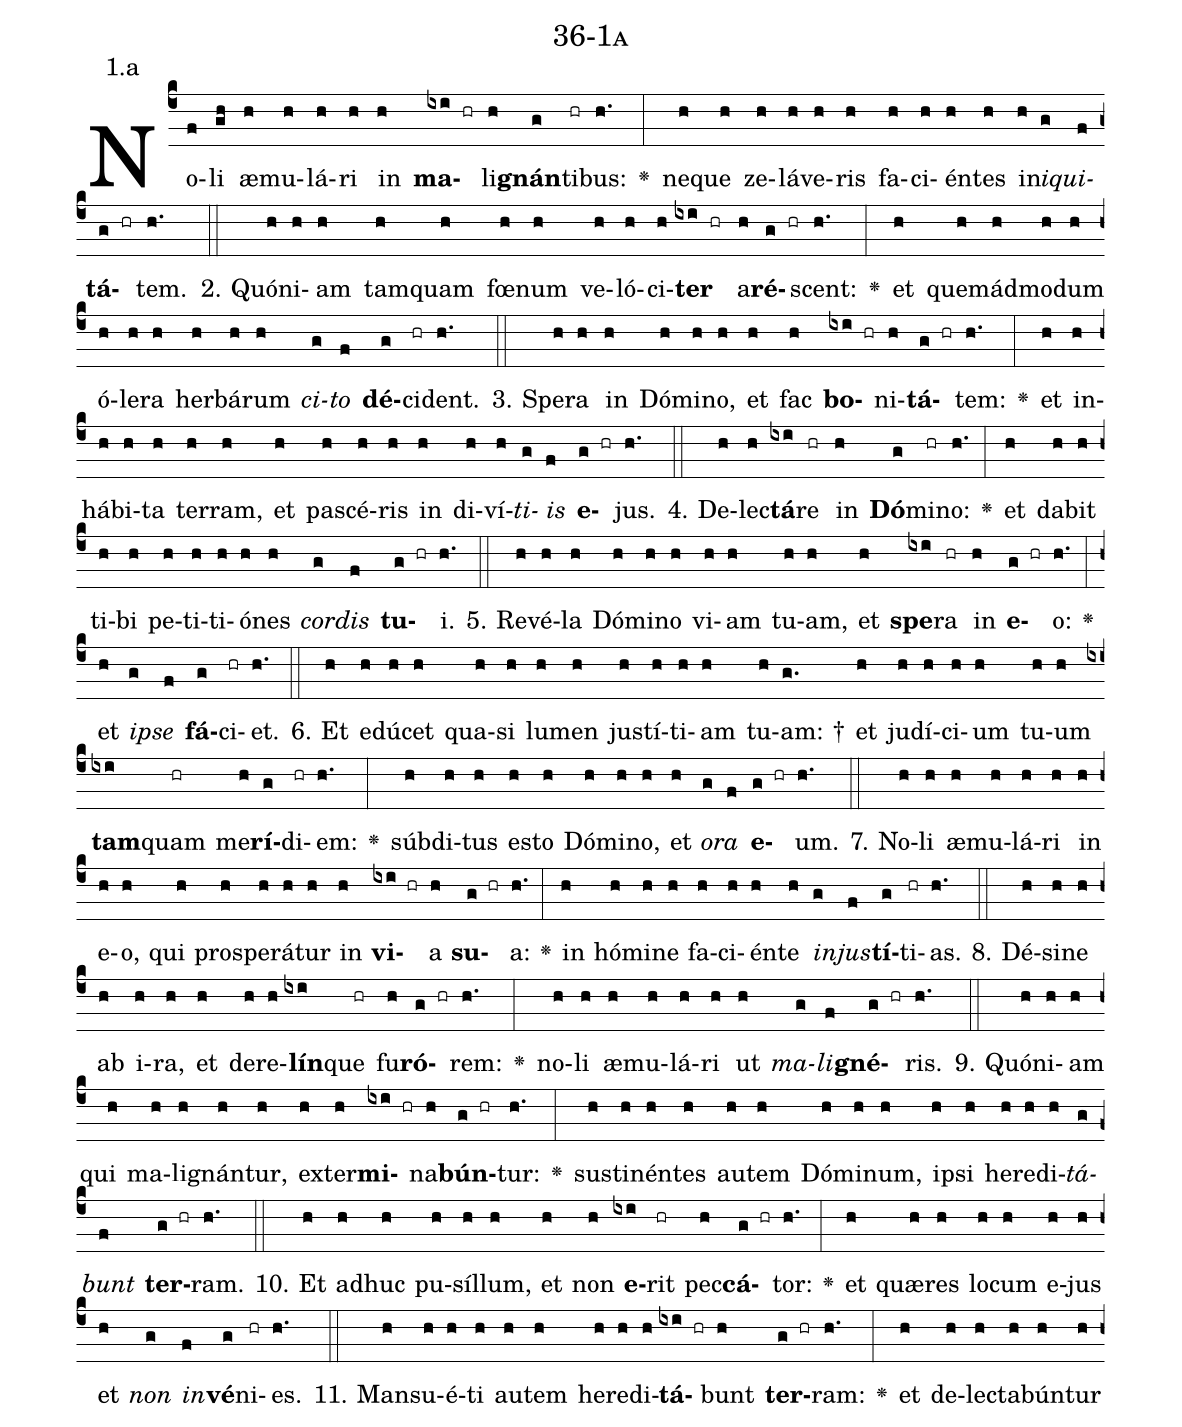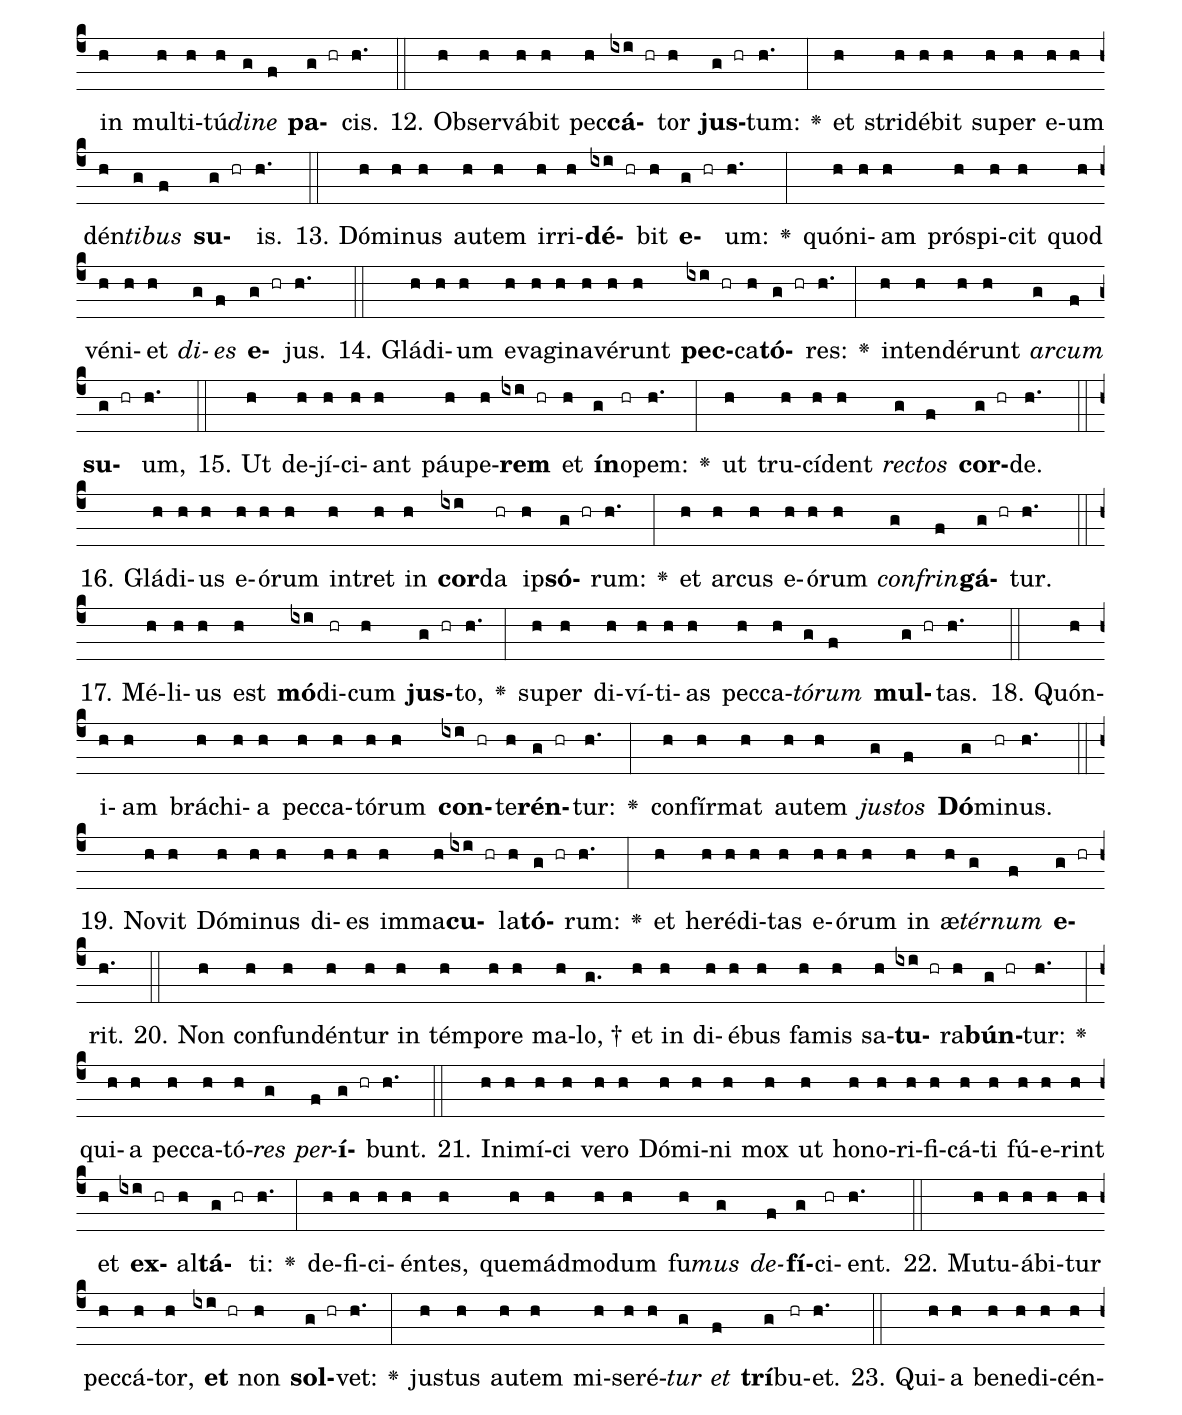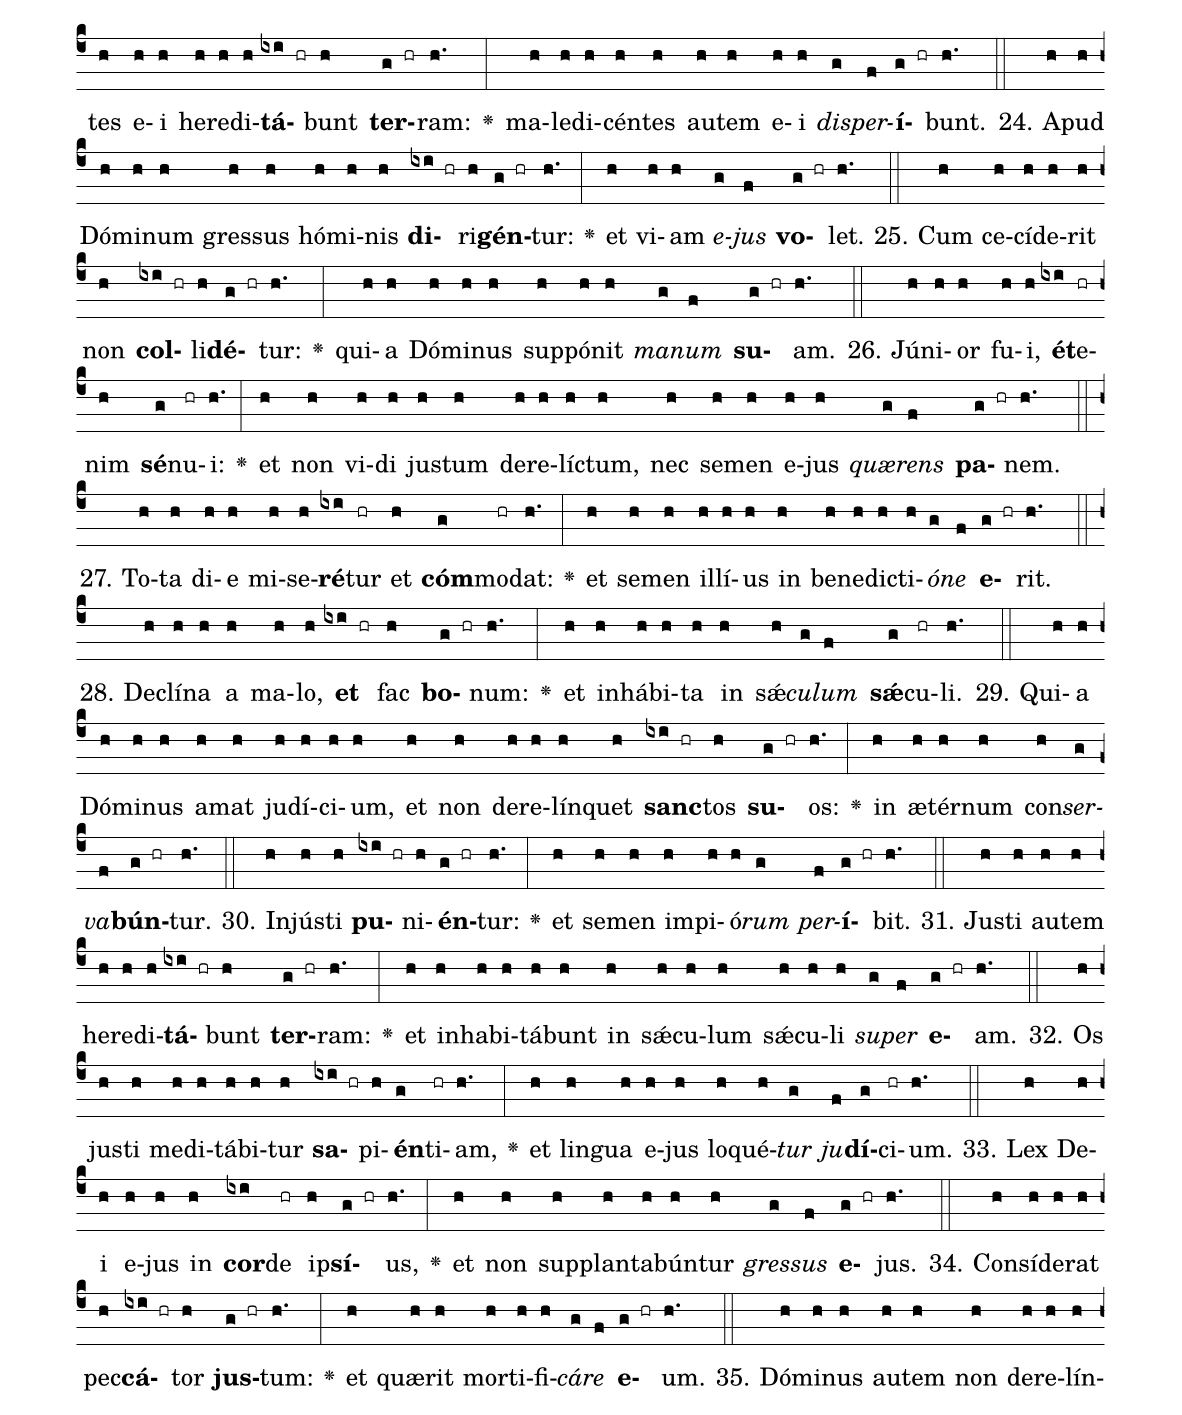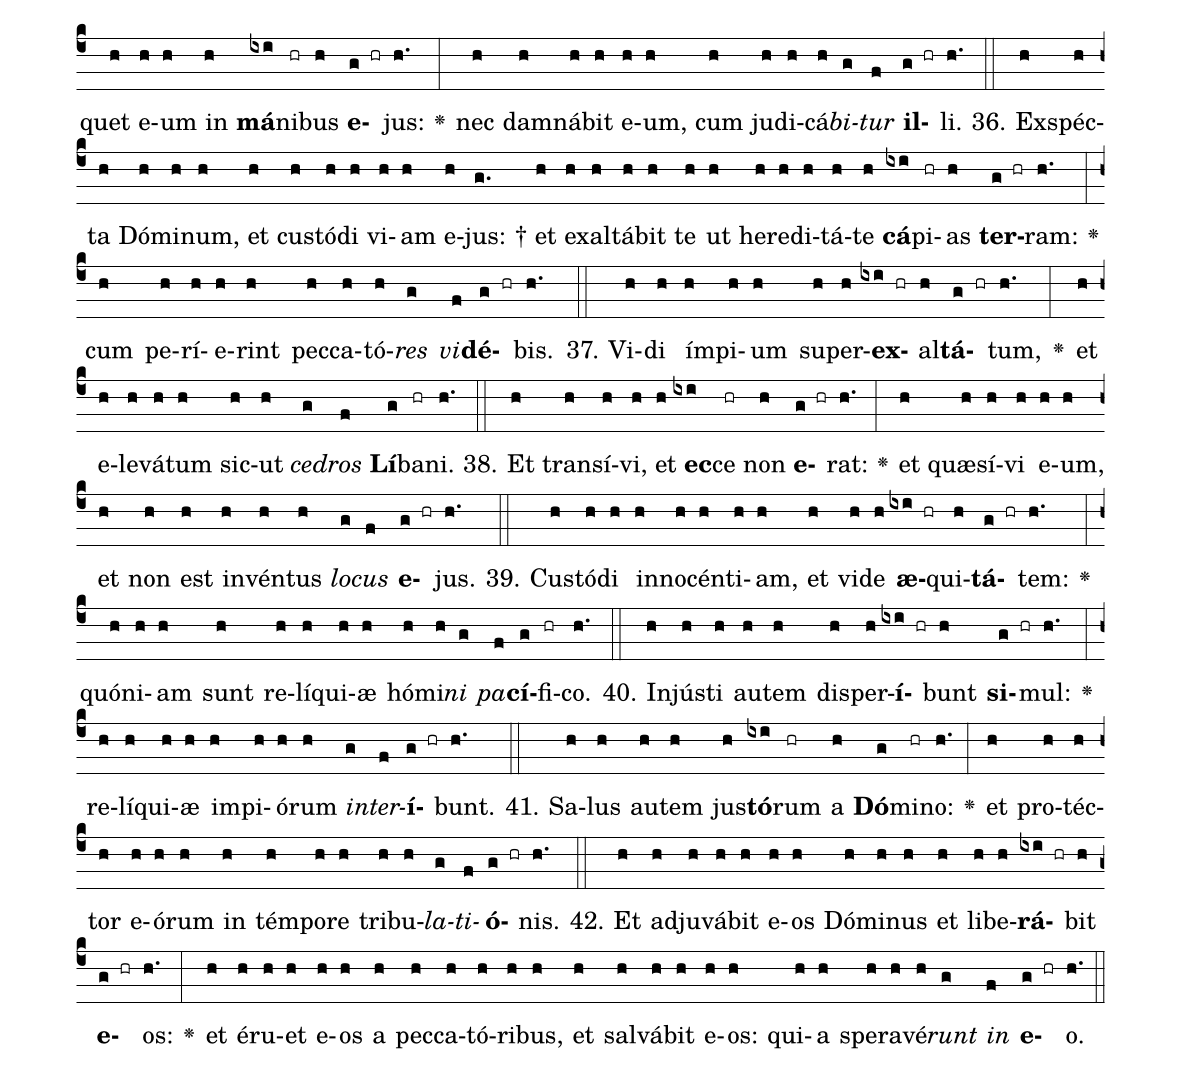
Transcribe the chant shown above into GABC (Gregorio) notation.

name: 36-1a;
annotation: 1.a;
%%
(c4)No(f)li(gh) æ(h)mu(h)lá(h)ri(h) in(h) <b>ma</b>(ixi hr)li(h)<b>gnán</b>(g)ti(hr)bus:(h.) <v>\greheightstar</v>(:) ne(h)que(h) ze(h)lá(h)ve(h)ris(h) fa(h)ci(h)én(h)tes(h) in(h)<i>i</i>(g)<i>qui</i>(f)<b>tá</b>(g hr)tem.(h.) (::)
2. Quón(h)i(h)am(h) tam(h)quam(h) fœ(h)num(h) ve(h)ló(h)ci(h)<b>ter</b>(ixi hr) a(h)<b>ré</b>(g hr)scent:(h.) <v>\greheightstar</v>(:) et(h) quem(h)ád(h)mo(h)dum(h) ó(h)le(h)ra(h) her(h)bá(h)rum(h) <i>ci</i>(g)<i>to</i>(f) <b>dé</b>(g)ci(hr)dent.(h.) (::)
3. Spe(h)ra(h) in(h) Dó(h)mi(h)no,(h) et(h) fac(h) <b>bo</b>(ixi hr)ni(h)<b>tá</b>(g hr)tem:(h.) <v>\greheightstar</v>(:) et(h) in(h)há(h)bi(h)ta(h) ter(h)ram,(h) et(h) pa(h)scé(h)ris(h) in(h) di(h)ví(h)<i>ti</i>(g)<i>is</i>(f) <b>e</b>(g hr)jus.(h.) (::)
4. De(h)lec(h)<b>tá</b>(ixi)re(hr) in(h) <b>Dó</b>(g)mi(hr)no:(h.) <v>\greheightstar</v>(:) et(h) da(h)bit(h) ti(h)bi(h) pe(h)ti(h)ti(h)ó(h)nes(h) <i>cor</i>(g)<i>dis</i>(f) <b>tu</b>(g hr)i.(h.) (::)
5. Re(h)vé(h)la(h) Dó(h)mi(h)no(h) vi(h)am(h) tu(h)am,(h) et(h) <b>spe</b>(ixi)ra(hr) in(h) <b>e</b>(g hr)o:(h.) <v>\greheightstar</v>(:) et(h) <i>ip</i>(g)<i>se</i>(f) <b>fá</b>(g)ci(hr)et.(h.) (::)
6. Et(h) e(h)dú(h)cet(h) qua(h)si(h) lu(h)men(h) jus(h)tí(h)ti(h)am(h) tu(h)am: †(g.) et(h) ju(h)dí(h)ci(h)um(h) tu(h)um(h) <b>tam</b>(ixi)quam(hr) me(h)<b>rí</b>(g)di(hr)em:(h.) <v>\greheightstar</v>(:) súb(h)di(h)tus(h) es(h)to(h) Dó(h)mi(h)no,(h) et(h) <i>o</i>(g)<i>ra</i>(f) <b>e</b>(g hr)um.(h.) (::)
7. No(h)li(h) æ(h)mu(h)lá(h)ri(h) in(h) e(h)o,(h) qui(h) pro(h)spe(h)rá(h)tur(h) in(h) <b>vi</b>(ixi hr)a(h) <b>su</b>(g hr)a:(h.) <v>\greheightstar</v>(:) in(h) hó(h)mi(h)ne(h) fa(h)ci(h)én(h)te(h) <i>in</i>(g)<i>jus</i>(f)<b>tí</b>(g)ti(hr)as.(h.) (::)
8. Dé(h)si(h)ne(h) ab(h) i(h)ra,(h) et(h) de(h)re(h)<b>lín</b>(ixi)que(hr) fu(h)<b>ró</b>(g hr)rem:(h.) <v>\greheightstar</v>(:) no(h)li(h) æ(h)mu(h)lá(h)ri(h) ut(h) <i>ma</i>(g)<i>li</i>(f)<b>gné</b>(g hr)ris.(h.) (::)
9. Quón(h)i(h)am(h) qui(h) ma(h)li(h)gnán(h)tur,(h) ex(h)ter(h)<b>mi</b>(ixi hr)na(h)<b>bún</b>(g hr)tur:(h.) <v>\greheightstar</v>(:) sus(h)ti(h)nén(h)tes(h) au(h)tem(h) Dó(h)mi(h)num,(h) ip(h)si(h) he(h)re(h)di(h)<i>tá</i>(g)<i>bunt</i>(f) <b>ter</b>(g hr)ram.(h.) (::)
10. Et(h) ad(h)huc(h) pu(h)síl(h)lum,(h) et(h) non(h) <b>e</b>(ixi)rit(hr) pec(h)<b>cá</b>(g hr)tor:(h.) <v>\greheightstar</v>(:) et(h) quæ(h)res(h) lo(h)cum(h) e(h)jus(h) et(h) <i>non</i>(g) <i>in</i>(f)<b>vé</b>(g)ni(hr)es.(h.) (::)
11. Man(h)su(h)é(h)ti(h) au(h)tem(h) he(h)re(h)di(h)<b>tá</b>(ixi hr)bunt(h) <b>ter</b>(g hr)ram:(h.) <v>\greheightstar</v>(:) et(h) de(h)lec(h)ta(h)bún(h)tur(h) in(h) mul(h)ti(h)tú(h)<i>di</i>(g)<i>ne</i>(f) <b>pa</b>(g hr)cis.(h.) (::)
12. Ob(h)ser(h)vá(h)bit(h) pec(h)<b>cá</b>(ixi hr)tor(h) <b>jus</b>(g hr)tum:(h.) <v>\greheightstar</v>(:) et(h) stri(h)dé(h)bit(h) su(h)per(h) e(h)um(h) dén(h)<i>ti</i>(g)<i>bus</i>(f) <b>su</b>(g hr)is.(h.) (::)
13. Dó(h)mi(h)nus(h) au(h)tem(h) ir(h)ri(h)<b>dé</b>(ixi hr)bit(h) <b>e</b>(g hr)um:(h.) <v>\greheightstar</v>(:) quón(h)i(h)am(h) pró(h)spi(h)cit(h) quod(h) vé(h)ni(h)et(h) <i>di</i>(g)<i>es</i>(f) <b>e</b>(g hr)jus.(h.) (::)
14. Glá(h)di(h)um(h) e(h)va(h)gi(h)na(h)vé(h)runt(h) <b>pec</b>(ixi hr)ca(h)<b>tó</b>(g hr)res:(h.) <v>\greheightstar</v>(:) in(h)ten(h)dé(h)runt(h) <i>ar</i>(g)<i>cum</i>(f) <b>su</b>(g hr)um,(h.) (::)
15. Ut(h) de(h)jí(h)ci(h)ant(h) páu(h)pe(h)<b>rem</b>(ixi hr) et(h) <b>ín</b>(g)o(hr)pem:(h.) <v>\greheightstar</v>(:) ut(h) tru(h)cí(h)dent(h) <i>rec</i>(g)<i>tos</i>(f) <b>cor</b>(g hr)de.(h.) (::)
16. Glá(h)di(h)us(h) e(h)ó(h)rum(h) in(h)tret(h) in(h) <b>cor</b>(ixi)da(hr) ip(h)<b>só</b>(g hr)rum:(h.) <v>\greheightstar</v>(:) et(h) ar(h)cus(h) e(h)ó(h)rum(h) <i>con</i>(g)<i>frin</i>(f)<b>gá</b>(g hr)tur.(h.) (::)
17. Mé(h)li(h)us(h) est(h) <b>mó</b>(ixi)di(hr)cum(h) <b>jus</b>(g hr)to,(h.) <v>\greheightstar</v>(:) su(h)per(h) di(h)ví(h)ti(h)as(h) pec(h)ca(h)<i>tó</i>(g)<i>rum</i>(f) <b>mul</b>(g hr)tas.(h.) (::)
18. Quón(h)i(h)am(h) brá(h)chi(h)a(h) pec(h)ca(h)tó(h)rum(h) <b>con</b>(ixi hr)te(h)<b>rén</b>(g hr)tur:(h.) <v>\greheightstar</v>(:) con(h)fír(h)mat(h) au(h)tem(h) <i>jus</i>(g)<i>tos</i>(f) <b>Dó</b>(g)mi(hr)nus.(h.) (::)
19. No(h)vit(h) Dó(h)mi(h)nus(h) di(h)es(h) im(h)ma(h)<b>cu</b>(ixi hr)la(h)<b>tó</b>(g hr)rum:(h.) <v>\greheightstar</v>(:) et(h) he(h)ré(h)di(h)tas(h) e(h)ó(h)rum(h) in(h) æ(h)<i>tér</i>(g)<i>num</i>(f) <b>e</b>(g hr)rit.(h.) (::)
20. Non(h) con(h)fun(h)dén(h)tur(h) in(h) tém(h)po(h)re(h) ma(h)lo, †(g.) et(h) in(h) di(h)é(h)bus(h) fa(h)mis(h) sa(h)<b>tu</b>(ixi hr)ra(h)<b>bún</b>(g hr)tur:(h.) <v>\greheightstar</v>(:) qui(h)a(h) pec(h)ca(h)tó(h)<i>res</i>(g) <i>per</i>(f)<b>í</b>(g hr)bunt.(h.) (::)
21. In(h)i(h)mí(h)ci(h) ve(h)ro(h) Dó(h)mi(h)ni(h) mox(h) ut(h) ho(h)no(h)ri(h)fi(h)cá(h)ti(h) fú(h)e(h)rint(h) et(h) <b>ex</b>(ixi hr)al(h)<b>tá</b>(g hr)ti:(h.) <v>\greheightstar</v>(:) de(h)fi(h)ci(h)én(h)tes,(h) quem(h)ád(h)mo(h)dum(h) fu(h)<i>mus</i>(g) <i>de</i>(f)<b>fí</b>(g)ci(hr)ent.(h.) (::)
22. Mu(h)tu(h)á(h)bi(h)tur(h) pec(h)cá(h)tor,(h) <b>et</b>(ixi hr) non(h) <b>sol</b>(g hr)vet:(h.) <v>\greheightstar</v>(:) jus(h)tus(h) au(h)tem(h) mi(h)se(h)ré(h)<i>tur</i>(g) <i>et</i>(f) <b>trí</b>(g)bu(hr)et.(h.) (::)
23. Qui(h)a(h) be(h)ne(h)di(h)cén(h)tes(h) e(h)i(h) he(h)re(h)di(h)<b>tá</b>(ixi hr)bunt(h) <b>ter</b>(g hr)ram:(h.) <v>\greheightstar</v>(:) ma(h)le(h)di(h)cén(h)tes(h) au(h)tem(h) e(h)i(h) <i>dis</i>(g)<i>per</i>(f)<b>í</b>(g hr)bunt.(h.) (::)
24. A(h)pud(h) Dó(h)mi(h)num(h) gres(h)sus(h) hó(h)mi(h)nis(h) <b>di</b>(ixi hr)ri(h)<b>gén</b>(g hr)tur:(h.) <v>\greheightstar</v>(:) et(h) vi(h)am(h) <i>e</i>(g)<i>jus</i>(f) <b>vo</b>(g hr)let.(h.) (::)
25. Cum(h) ce(h)cí(h)de(h)rit(h) non(h) <b>col</b>(ixi hr)li(h)<b>dé</b>(g hr)tur:(h.) <v>\greheightstar</v>(:) qui(h)a(h) Dó(h)mi(h)nus(h) sup(h)pó(h)nit(h) <i>ma</i>(g)<i>num</i>(f) <b>su</b>(g hr)am.(h.) (::)
26. Jú(h)ni(h)or(h) fu(h)i,(h) <b>ét</b>(ixi)e(hr)nim(h) <b>sé</b>(g)nu(hr)i:(h.) <v>\greheightstar</v>(:) et(h) non(h) vi(h)di(h) jus(h)tum(h) de(h)re(h)líc(h)tum,(h) nec(h) se(h)men(h) e(h)jus(h) <i>quæ</i>(g)<i>rens</i>(f) <b>pa</b>(g hr)nem.(h.) (::)
27. To(h)ta(h) di(h)e(h) mi(h)se(h)<b>ré</b>(ixi)tur(hr) et(h) <b>cóm</b>(g)mo(hr)dat:(h.) <v>\greheightstar</v>(:) et(h) se(h)men(h) il(h)lí(h)us(h) in(h) be(h)ne(h)dic(h)ti(h)<i>ó</i>(g)<i>ne</i>(f) <b>e</b>(g hr)rit.(h.) (::)
28. De(h)clí(h)na(h) a(h) ma(h)lo,(h) <b>et</b>(ixi hr) fac(h) <b>bo</b>(g hr)num:(h.) <v>\greheightstar</v>(:) et(h) in(h)há(h)bi(h)ta(h) in(h) sǽ(h)<i>cu</i>(g)<i>lum</i>(f) <b>sǽ</b>(g)cu(hr)li.(h.) (::)
29. Qui(h)a(h) Dó(h)mi(h)nus(h) a(h)mat(h) ju(h)dí(h)ci(h)um,(h) et(h) non(h) de(h)re(h)lín(h)quet(h) <b>sanc</b>(ixi hr)tos(h) <b>su</b>(g hr)os:(h.) <v>\greheightstar</v>(:) in(h) æ(h)tér(h)num(h) con(h)<i>ser</i>(g)<i>va</i>(f)<b>bún</b>(g hr)tur.(h.) (::)
30. In(h)jús(h)ti(h) <b>pu</b>(ixi hr)ni(h)<b>én</b>(g hr)tur:(h.) <v>\greheightstar</v>(:) et(h) se(h)men(h) im(h)pi(h)ó(h)<i>rum</i>(g) <i>per</i>(f)<b>í</b>(g hr)bit.(h.) (::)
31. Jus(h)ti(h) au(h)tem(h) he(h)re(h)di(h)<b>tá</b>(ixi hr)bunt(h) <b>ter</b>(g hr)ram:(h.) <v>\greheightstar</v>(:) et(h) in(h)ha(h)bi(h)tá(h)bunt(h) in(h) sǽ(h)cu(h)lum(h) sǽ(h)cu(h)li(h) <i>su</i>(g)<i>per</i>(f) <b>e</b>(g hr)am.(h.) (::)
32. Os(h) jus(h)ti(h) me(h)di(h)tá(h)bi(h)tur(h) <b>sa</b>(ixi hr)pi(h)<b>én</b>(g)ti(hr)am,(h.) <v>\greheightstar</v>(:) et(h) lin(h)gua(h) e(h)jus(h) lo(h)qué(h)<i>tur</i>(g) <i>ju</i>(f)<b>dí</b>(g)ci(hr)um.(h.) (::)
33. Lex(h) De(h)i(h) e(h)jus(h) in(h) <b>cor</b>(ixi)de(hr) ip(h)<b>sí</b>(g hr)us,(h.) <v>\greheightstar</v>(:) et(h) non(h) sup(h)plan(h)ta(h)bún(h)tur(h) <i>gres</i>(g)<i>sus</i>(f) <b>e</b>(g hr)jus.(h.) (::)
34. Con(h)sí(h)de(h)rat(h) pec(h)<b>cá</b>(ixi hr)tor(h) <b>jus</b>(g hr)tum:(h.) <v>\greheightstar</v>(:) et(h) quæ(h)rit(h) mor(h)ti(h)fi(h)<i>cá</i>(g)<i>re</i>(f) <b>e</b>(g hr)um.(h.) (::)
35. Dó(h)mi(h)nus(h) au(h)tem(h) non(h) de(h)re(h)lín(h)quet(h) e(h)um(h) in(h) <b>má</b>(ixi)ni(hr)bus(h) <b>e</b>(g hr)jus:(h.) <v>\greheightstar</v>(:) nec(h) dam(h)ná(h)bit(h) e(h)um,(h) cum(h) ju(h)di(h)cá(h)<i>bi</i>(g)<i>tur</i>(f) <b>il</b>(g hr)li.(h.) (::)
36. Ex(h)spéc(h)ta(h) Dó(h)mi(h)num,(h) et(h) cus(h)tó(h)di(h) vi(h)am(h) e(h)jus: †(g.) et(h) ex(h)al(h)tá(h)bit(h) te(h) ut(h) he(h)re(h)di(h)tá(h)te(h) <b>cá</b>(ixi)pi(hr)as(h) <b>ter</b>(g hr)ram:(h.) <v>\greheightstar</v>(:) cum(h) pe(h)rí(h)e(h)rint(h) pec(h)ca(h)tó(h)<i>res</i>(g) <i>vi</i>(f)<b>dé</b>(g hr)bis.(h.) (::)
37. Vi(h)di(h) ím(h)pi(h)um(h) su(h)per(h)<b>ex</b>(ixi hr)al(h)<b>tá</b>(g hr)tum,(h.) <v>\greheightstar</v>(:) et(h) e(h)le(h)vá(h)tum(h) sic(h)ut(h) <i>ce</i>(g)<i>dros</i>(f) <b>Lí</b>(g)ba(hr)ni.(h.) (::)
38. Et(h) trans(h)í(h)vi,(h) et(h) <b>ec</b>(ixi)ce(hr) non(h) <b>e</b>(g hr)rat:(h.) <v>\greheightstar</v>(:) et(h) quæ(h)sí(h)vi(h) e(h)um,(h) et(h) non(h) est(h) in(h)vén(h)tus(h) <i>lo</i>(g)<i>cus</i>(f) <b>e</b>(g hr)jus.(h.) (::)
39. Cus(h)tó(h)di(h) in(h)no(h)cén(h)ti(h)am,(h) et(h) vi(h)de(h) <b>æ</b>(ixi hr)qui(h)<b>tá</b>(g hr)tem:(h.) <v>\greheightstar</v>(:) quón(h)i(h)am(h) sunt(h) re(h)lí(h)qui(h)æ(h) hó(h)mi(h)<i>ni</i>(g) <i>pa</i>(f)<b>cí</b>(g)fi(hr)co.(h.) (::)
40. In(h)jús(h)ti(h) au(h)tem(h) dis(h)per(h)<b>í</b>(ixi hr)bunt(h) <b>si</b>(g hr)mul:(h.) <v>\greheightstar</v>(:) re(h)lí(h)qui(h)æ(h) im(h)pi(h)ó(h)rum(h) <i>in</i>(g)<i>ter</i>(f)<b>í</b>(g hr)bunt.(h.) (::)
41. Sa(h)lus(h) au(h)tem(h) jus(h)<b>tó</b>(ixi)rum(hr) a(h) <b>Dó</b>(g)mi(hr)no:(h.) <v>\greheightstar</v>(:) et(h) pro(h)téc(h)tor(h) e(h)ó(h)rum(h) in(h) tém(h)po(h)re(h) tri(h)bu(h)<i>la</i>(g)<i>ti</i>(f)<b>ó</b>(g hr)nis.(h.) (::)
42. Et(h) ad(h)ju(h)vá(h)bit(h) e(h)os(h) Dó(h)mi(h)nus(h) et(h) li(h)be(h)<b>rá</b>(ixi hr)bit(h) <b>e</b>(g hr)os:(h.) <v>\greheightstar</v>(:) et(h) é(h)ru(h)et(h) e(h)os(h) a(h) pec(h)ca(h)tó(h)ri(h)bus,(h) et(h) sal(h)vá(h)bit(h) e(h)os:(h) qui(h)a(h) spe(h)ra(h)vé(h)<i>runt</i>(g) <i>in</i>(f) <b>e</b>(g hr)o.(h.) (::)
